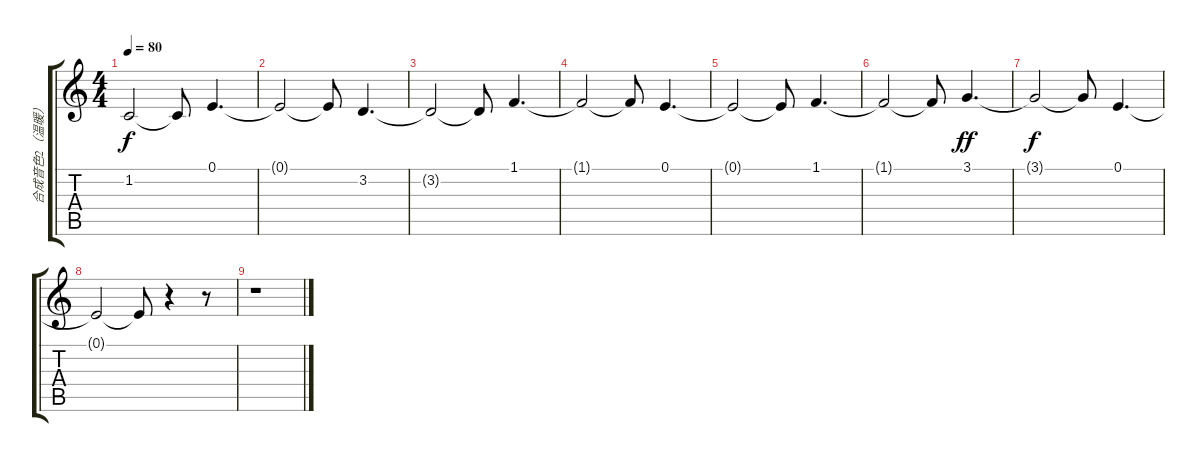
\track ("合成音色2（温暖）" "合成音色2（温暖）") {instrument pad2warm}
\staff {score tabs}
\tuning (E4 B3 G3 D3 A2 E2) {hide}
\ts (4 4)
\tempo 80
\clef g2
\ks c
1.2{t}.2{dy f} 1.2{t}.8 0.1.4{d} |
0.1{t}.2 0.1{t}.8 3.2.4{d} |
3.2{t}.2 3.2{t}.8 1.1.4{d} |
1.1{t}.2 1.1{t}.8 0.1.4{d} |
0.1{t}.2 0.1{t}.8 1.1.4{d} |
1.1{t}.2 1.1{t}.8 3.1.4{d dy ff} |
3.1{t}.2{dy f} 3.1{t}.8 0.1.4{d} |
0.1{t}.2 0.1{t}.8 r.4 r.8 |
r.1
